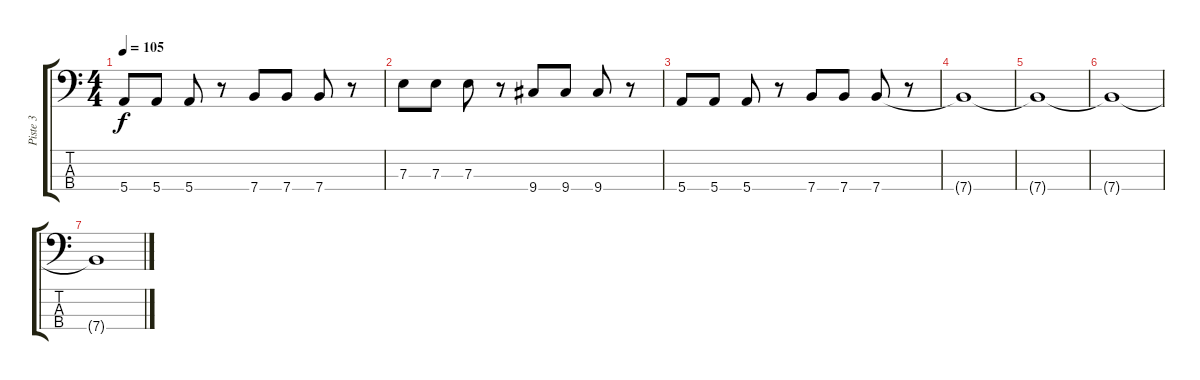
\track ("Piste 3" "Piste 3") {instrument electricbasspick}
\staff {score tabs}
\tuning (G2 D2 A1 E1) {hide}
\ts (4 4)
\tempo 105
\clef f4
\ks c
5.4.8{dy f} 5.4.8 5.4.8 r.8 7.4.8 7.4.8 7.4.8 r.8 |
7.3.8 7.3.8 7.3.8 r.8 9.4.8 9.4.8 9.4.8 r.8 |
5.4.8 5.4.8 5.4.8 r.8 7.4.8 7.4.8 7.4.8 r.8 |
7.4{t}.1{volume 8} |
7.4{t}.1{volume 6} |
7.4{t}.1{volume 3} |
7.4{t}.1{volume 1}
